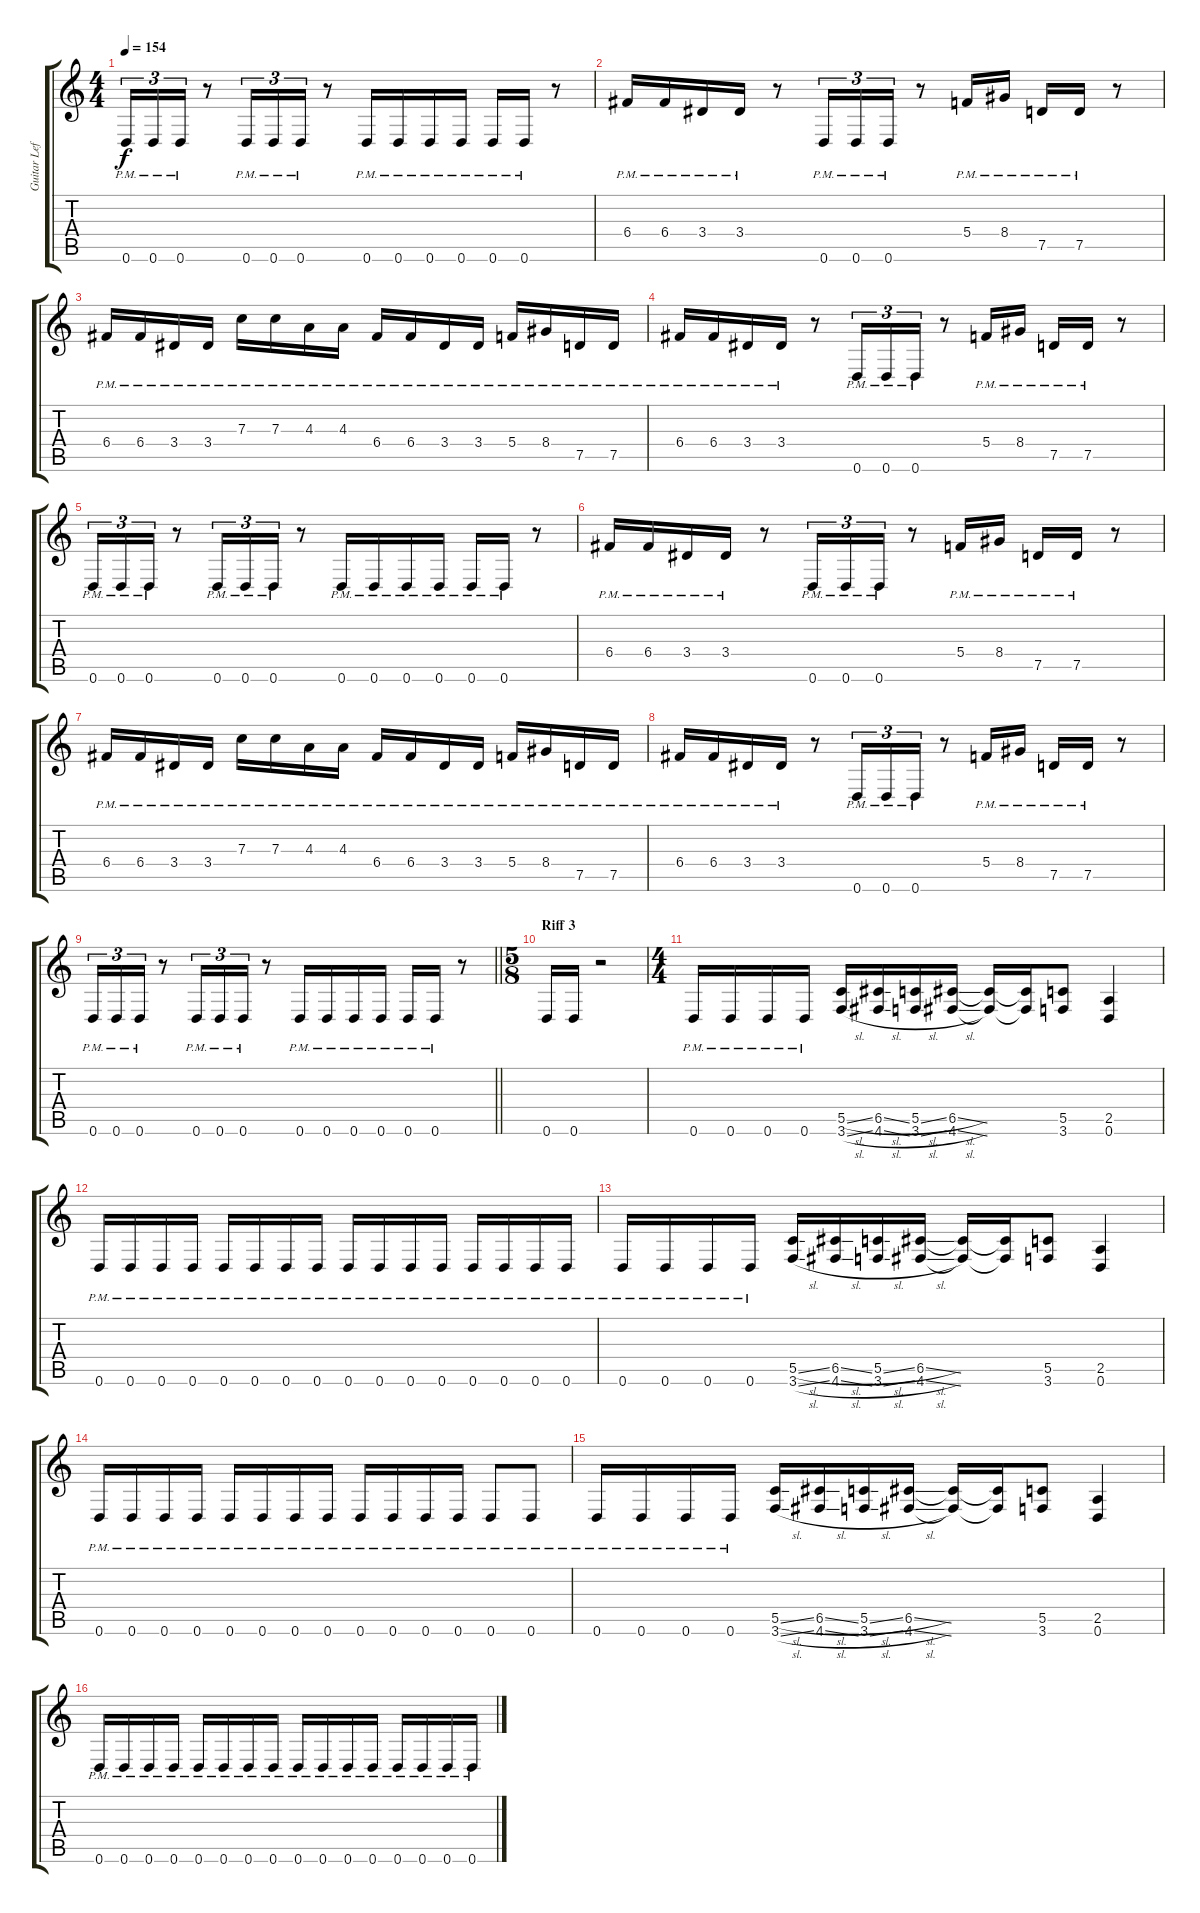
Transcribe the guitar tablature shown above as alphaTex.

\track ("Guitar Left" "Guitar Lef") {instrument distortionguitar}
\staff {score tabs}
\tuning (D4 A3 F3 C3 G2 D2) {hide}
\ts (4 4)
\tempo 154
\clef g2
\ks c
0.6{pm}.16{tu (3 2) dy f} 0.6{pm}.16{tu (3 2)} 0.6{pm}.16{tu (3 2)} r.8 0.6{pm}.16{tu (3 2)} 0.6{pm}.16{tu (3 2)} 0.6{pm}.16{tu (3 2)} r.8 0.6{pm}.16 0.6{pm}.16 0.6{pm}.16 0.6{pm}.16 0.6{pm}.16 0.6{pm}.16 r.8 |
6.4{pm}.16 6.4{pm}.16 3.4{pm}.16 3.4{pm}.16 r.8 0.6{pm}.16{tu (3 2)} 0.6{pm}.16{tu (3 2)} 0.6{pm}.16{tu (3 2)} r.8 5.4{pm}.16 8.4{pm}.16 7.5{pm}.16 7.5{pm}.16 r.8 |
6.4{pm}.16 6.4{pm}.16 3.4{pm}.16 3.4{pm}.16 7.3{pm}.16 7.3{pm}.16 4.3{pm}.16 4.3{pm}.16 6.4{pm}.16 6.4{pm}.16 3.4{pm}.16 3.4{pm}.16 5.4{pm}.16 8.4{pm}.16 7.5{pm}.16 7.5{pm}.16 |
6.4{pm}.16 6.4{pm}.16 3.4{pm}.16 3.4{pm}.16 r.8 0.6{pm}.16{tu (3 2)} 0.6{pm}.16{tu (3 2)} 0.6{pm}.16{tu (3 2)} r.8 5.4{pm}.16 8.4{pm}.16 7.5{pm}.16 7.5{pm}.16 r.8 |
0.6{pm}.16{tu (3 2)} 0.6{pm}.16{tu (3 2)} 0.6{pm}.16{tu (3 2)} r.8 0.6{pm}.16{tu (3 2)} 0.6{pm}.16{tu (3 2)} 0.6{pm}.16{tu (3 2)} r.8 0.6{pm}.16 0.6{pm}.16 0.6{pm}.16 0.6{pm}.16 0.6{pm}.16 0.6{pm}.16 r.8 |
6.4{pm}.16 6.4{pm}.16 3.4{pm}.16 3.4{pm}.16 r.8 0.6{pm}.16{tu (3 2)} 0.6{pm}.16{tu (3 2)} 0.6{pm}.16{tu (3 2)} r.8 5.4{pm}.16 8.4{pm}.16 7.5{pm}.16 7.5{pm}.16 r.8 |
6.4{pm}.16 6.4{pm}.16 3.4{pm}.16 3.4{pm}.16 7.3{pm}.16 7.3{pm}.16 4.3{pm}.16 4.3{pm}.16 6.4{pm}.16 6.4{pm}.16 3.4{pm}.16 3.4{pm}.16 5.4{pm}.16 8.4{pm}.16 7.5{pm}.16 7.5{pm}.16 |
6.4{pm}.16 6.4{pm}.16 3.4{pm}.16 3.4{pm}.16 r.8 0.6{pm}.16{tu (3 2)} 0.6{pm}.16{tu (3 2)} 0.6{pm}.16{tu (3 2)} r.8 5.4{pm}.16 8.4{pm}.16 7.5{pm}.16 7.5{pm}.16 r.8 |
\barLineRight lightlight
0.6{pm}.16{tu (3 2)} 0.6{pm}.16{tu (3 2)} 0.6{pm}.16{tu (3 2)} r.8 0.6{pm}.16{tu (3 2)} 0.6{pm}.16{tu (3 2)} 0.6{pm}.16{tu (3 2)} r.8 0.6{pm}.16 0.6{pm}.16 0.6{pm}.16 0.6{pm}.16 0.6{pm}.16 0.6{pm}.16 r.8 |
\ts (5 8)
\section ("" "Riff 3")
0.6.16 0.6.16 r.2 |
\ts (4 4)
0.6{pm}.16 0.6{pm}.16 0.6{pm}.16 0.6{pm}.16 (5.5{sl} 3.6{sl}).16 (6.5{sl} 4.6{sl}).16 (5.5{sl} 3.6{sl}).16 (6.5{sl} 4.6{sl}).16 (6.5{t} 4.6{t}).16 (6.5{t} 4.6{t}).16 (5.5 3.6).8 (2.5 0.6).4 |
0.6{pm}.16 0.6{pm}.16 0.6{pm}.16 0.6{pm}.16 0.6{pm}.16 0.6{pm}.16 0.6{pm}.16 0.6{pm}.16 0.6{pm}.16 0.6{pm}.16 0.6{pm}.16 0.6{pm}.16 0.6{pm}.16 0.6{pm}.16 0.6{pm}.16 0.6{pm}.16 |
0.6{pm}.16 0.6{pm}.16 0.6{pm}.16 0.6{pm}.16 (5.5{sl} 3.6{sl}).16 (6.5{sl} 4.6{sl}).16 (5.5{sl} 3.6{sl}).16 (6.5{sl} 4.6{sl}).16 (6.5{t} 4.6{t}).16 (6.5{t} 4.6{t}).16 (5.5 3.6).8 (2.5 0.6).4 |
0.6{pm}.16 0.6{pm}.16 0.6{pm}.16 0.6{pm}.16 0.6{pm}.16 0.6{pm}.16 0.6{pm}.16 0.6{pm}.16 0.6{pm}.16 0.6{pm}.16 0.6{pm}.16 0.6{pm}.16 0.6{pm}.8 0.6{pm}.8 |
0.6{pm}.16 0.6{pm}.16 0.6{pm}.16 0.6{pm}.16 (5.5{sl} 3.6{sl}).16 (6.5{sl} 4.6{sl}).16 (5.5{sl} 3.6{sl}).16 (6.5{sl} 4.6{sl}).16 (6.5{t} 4.6{t}).16 (6.5{t} 4.6{t}).16 (5.5 3.6).8 (2.5 0.6).4 |
0.6{pm}.16 0.6{pm}.16 0.6{pm}.16 0.6{pm}.16 0.6{pm}.16 0.6{pm}.16 0.6{pm}.16 0.6{pm}.16 0.6{pm}.16 0.6{pm}.16 0.6{pm}.16 0.6{pm}.16 0.6{pm}.16 0.6{pm}.16 0.6{pm}.16 0.6{pm}.16
